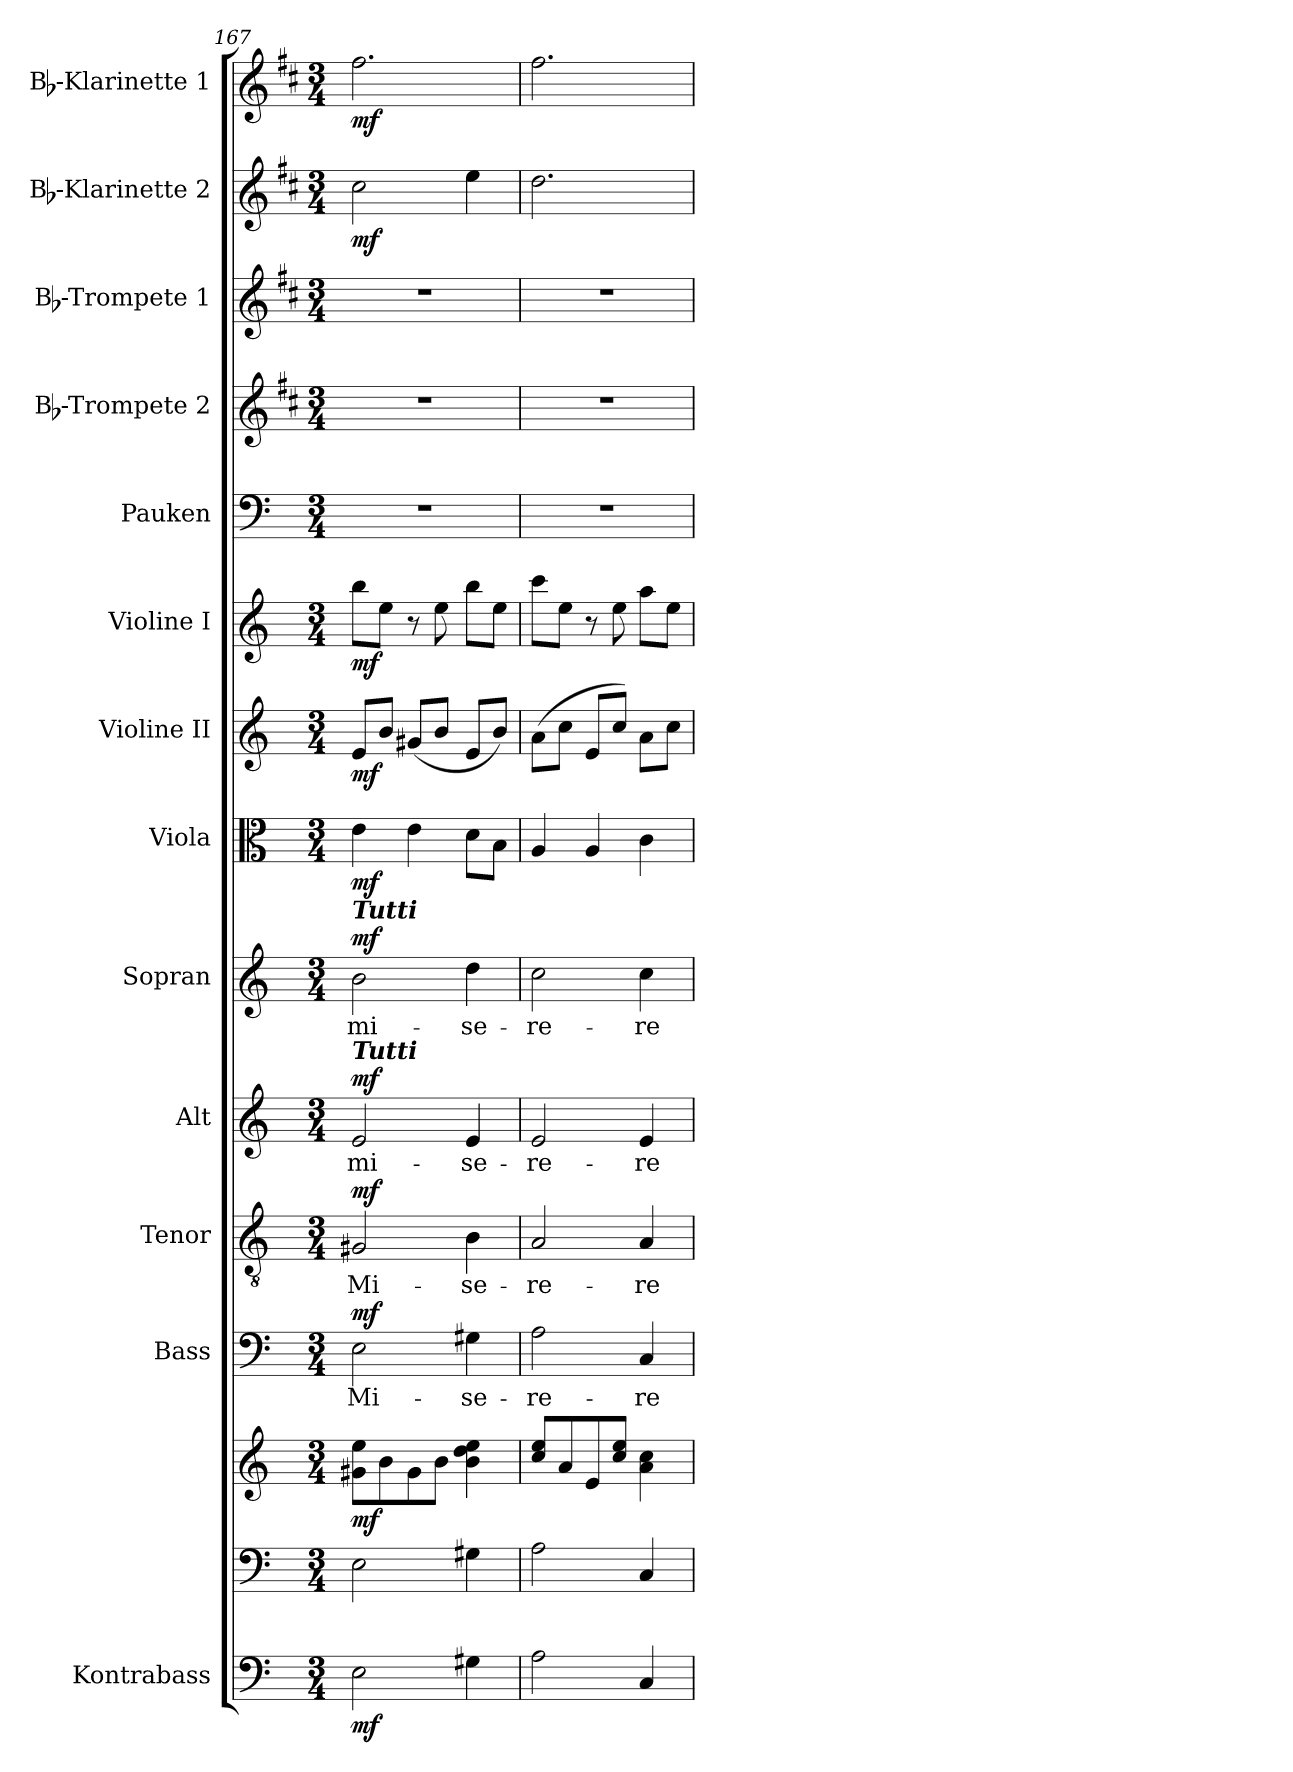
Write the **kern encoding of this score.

**kern	**dynam	**kern	**kern	**dynam	**kern	**text	**dynam	**kern	**text	**dynam	**kern	**text	**dynam	**kern	**text	**dynam	**kern	**dynam	**kern	**dynam	**kern	**dynam	**kern	**kern	**kern	**kern	**dynam	**kern	**dynam
*part14	*part14	*part13	*part13	*part13	*part12	*part12	*part12	*part11	*part11	*part11	*part10	*part10	*part10	*part9	*part9	*part9	*part8	*part8	*part7	*part7	*part6	*part6	*part5	*part4	*part3	*part2	*part2	*part1	*part1
*staff15	*staff15	*staff14	*staff13	*staff13/14	*staff12	*staff12	*staff12	*staff11	*staff11	*staff11	*staff10	*staff10	*staff10	*staff9	*staff9	*staff9	*staff8	*staff8	*staff7	*staff7	*staff6	*staff6	*staff5	*staff4	*staff3	*staff2	*staff2	*staff1	*staff1
*I"Kontrabass	*	*	*	*	*I"Bass	*	*	*I"Tenor	*	*	*I"Alt	*	*	*I"Sopran	*	*	*I"Viola	*	*I"Violine II	*	*I"Violine I	*	*I"Pauken	*I"Bb-Trompete 2	*I"Bb-Trompete 1	*I"Bb-Klarinette 2	*	*I"Bb-Klarinette 1	*
*I'Kb.	*	*	*	*	*I'B.	*	*	*I'T.	*	*	*I'A.	*	*	*I'S.	*	*	*I'Vla.	*	*I'Vl. II	*	*I'Vl. I	*	*I'Pk.	*I'Bb Trp. 2	*I'Bb Trp. 1	*I'Bb Kl. 2	*	*I'Bb Kl. 1	*
*clefF4	*	*clefF4	*clefG2	*	*clefF4	*	*	*clefGv2	*	*	*clefG2	*	*	*clefG2	*	*	*clefC3	*	*clefG2	*	*clefG2	*	*clefF4	*clefG2	*clefG2	*clefG2	*	*clefG2	*
*ITrd7c12	*	*	*	*	*	*	*	*	*	*	*	*	*	*	*	*	*	*	*	*	*	*	*	*ITrd1c2	*ITrd1c2	*ITrd1c2	*	*ITrd1c2	*
*k[]	*	*k[]	*k[]	*	*k[]	*	*	*k[]	*	*	*k[]	*	*	*k[]	*	*	*k[]	*	*k[]	*	*k[]	*	*k[]	*k[]	*k[]	*k[]	*	*k[]	*
*C:	*	*C:	*C:	*	*C:	*	*	*C:	*	*	*C:	*	*	*C:	*	*	*C:	*	*C:	*	*C:	*	*C:	*C:	*C:	*C:	*	*C:	*
*M3/4	*	*M3/4	*M3/4	*	*M3/4	*	*	*M3/4	*	*	*M3/4	*	*	*M3/4	*	*	*M3/4	*	*M3/4	*	*M3/4	*	*M3/4	*M3/4	*M3/4	*M3/4	*	*M3/4	*
=167	=167	=167	=167	=167	=167	=167	=167	=167	=167	=167	=167	=167	=167	=167	=167	=167	=167	=167	=167	=167	=167	=167	=167	=167	=167	=167	=167	=167	=167
!	!	!	!	!	!	!	!	!	!	!	!	!	!	!LO:TX:a:Bi:t=Tutti	!	!	!	!	!	!	!	!	!	!	!	!	!	!	!
!	!	!	!	!	!	!	!	!	!	!	!LO:TX:a:Bi:t=Tutti	!	!	!	!	!	!	!	!	!	!	!	!	!	!	!	!	!	!
!	!LO:DY:b	!	!	!LO:DY:b	!	!LO:LY:b	!LO:DY:a	!	!LO:LY:b	!LO:DY:a	!	!LO:LY:b	!LO:DY:a	!	!LO:LY:b	!LO:DY:a	!	!LO:DY:b	!	!LO:DY:b	!	!LO:DY:b	!	!	!	!	!LO:DY:b	!	!LO:DY:b
2EE\	mf	2E\	8g#X\ 8ee\L	mf	2E\	Mi-	mf	2G#X/	Mi-	mf	2e/	mi-	mf	2b\	mi-	mf	4e\	mf	8e/L	mf	8bb\L	mf	2.r	2.r	2.r	2b\	mf	2.ee\	mf
.	.	.	8b\	.	.	.	.	.	.	.	.	.	.	.	.	.	.	.	8b/J	.	8ee\J	.	.	.	.	.	.	.	.
.	.	.	8g#\	.	.	.	.	.	.	.	.	.	.	.	.	.	4e\	.	(<8g#X/L	.	8r	.	.	.	.	.	.	.	.
.	.	.	8b\J	.	.	.	.	.	.	.	.	.	.	.	.	.	.	.	8b/J	.	8ee\	.	.	.	.	.	.	.	.
!	!	!	!	!	!	!LO:LY:b	!	!	!LO:LY:b	!	!	!LO:LY:b	!	!	!LO:LY:b	!	!	!	!	!	!	!	!	!	!	!	!	!	!
4GG#X\	.	4G#X\	4b\ 4dd\ 4ee\	.	4G#X\	-se-	.	4B\	-se-	.	4e/	-se-	.	4dd\	-se-	.	8d\L	.	8e/L	.	8bb\L	.	.	.	.	4dd\	.	.	.
.	.	.	.	.	.	.	.	.	.	.	.	.	.	.	.	.	8B\J	.	8b/J)	.	8ee\J	.	.	.	.	.	.	.	.
=168	=168	=168	=168	=168	=168	=168	=168	=168	=168	=168	=168	=168	=168	=168	=168	=168	=168	=168	=168	=168	=168	=168	=168	=168	=168	=168	=168	=168	=168
!	!	!	!	!	!	!LO:LY:b	!	!	!LO:LY:b	!	!	!LO:LY:b	!	!	!LO:LY:b	!	!	!	!	!	!	!	!	!	!	!	!	!	!
2AA\	.	2A\	8cc/ 8ee/L	.	2A\	-re-	.	2A/	-re-	.	2e/	-re-	.	2cc\	-re-	.	4A/	.	(>8a\L	.	8ccc\L	.	2.r	2.r	2.r	2.cc\	.	2.ee\	.
.	.	.	8a/	.	.	.	.	.	.	.	.	.	.	.	.	.	.	.	8cc\J	.	8ee\J	.	.	.	.	.	.	.	.
.	.	.	8e/	.	.	.	.	.	.	.	.	.	.	.	.	.	4A/	.	8e/L	.	8r	.	.	.	.	.	.	.	.
.	.	.	8cc/ 8ee/J	.	.	.	.	.	.	.	.	.	.	.	.	.	.	.	8cc/J)	.	8ee\	.	.	.	.	.	.	.	.
!	!	!	!	!	!	!LO:LY:b	!	!	!LO:LY:b	!	!	!LO:LY:b	!	!	!LO:LY:b	!	!	!	!	!	!	!	!	!	!	!	!	!	!
4CC/	.	4C/	4a\ 4cc\	.	4C/	-re	.	4A/	-re	.	4e/	-re	.	4cc\	-re	.	4c\	.	8a\L	.	8aa\L	.	.	.	.	.	.	.	.
.	.	.	.	.	.	.	.	.	.	.	.	.	.	.	.	.	.	.	8cc\J	.	8ee\J	.	.	.	.	.	.	.	.
=	=	=	=	=	=	=	=	=	=	=	=	=	=	=	=	=	=	=	=	=	=	=	=	=	=	=	=	=	=
*-	*-	*-	*-	*-	*-	*-	*-	*-	*-	*-	*-	*-	*-	*-	*-	*-	*-	*-	*-	*-	*-	*-	*-	*-	*-	*-	*-	*-	*-
